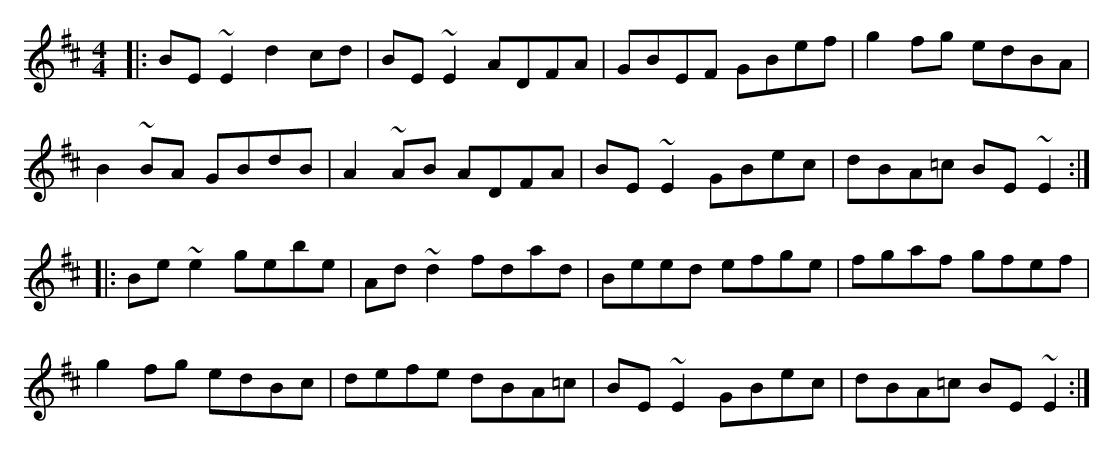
X:1
M:4/4
K:Edor
|:BE~E2 d2cd|BE~E2 ADFA|GBEF GBef|g2fg edBA|
B2~BA GBdB|A2~AB ADFA|BE~E2 GBec|dBA=c BE~E2:|
|:Be~e2 gebe|Ad~d2 fdad|Beed efge|fgaf gfef|
g2fg edBc|defe dBA=c|BE~E2 GBec|dBA=c BE~E2:|
